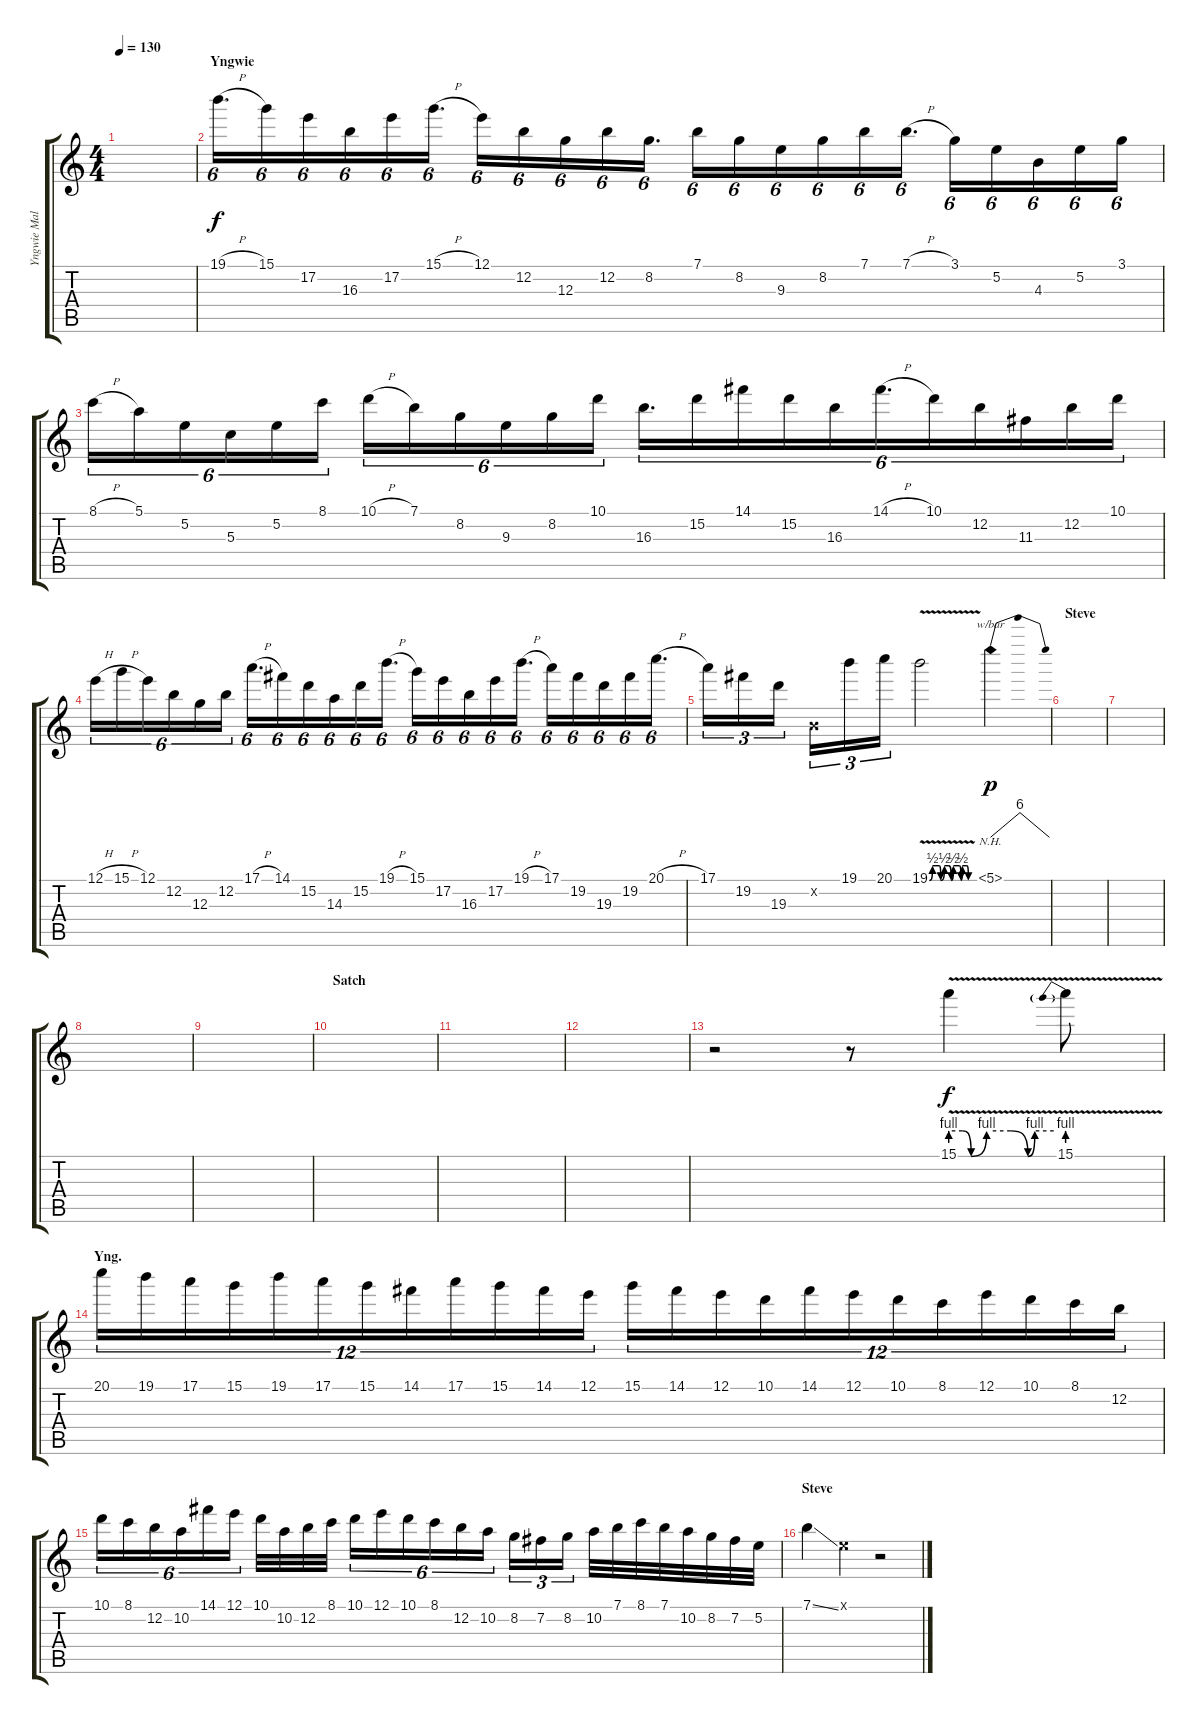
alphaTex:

\track ("Yngwie Malmsteen" "Yngwie Mal") {instrument overdrivenguitar}
\staff {score tabs}
\tuning (E4 B3 G3 D3 A2 E2) {hide}
\ts (4 4)
\tempo 130
\clef g2
\ks c
|
\section ("" "Yngwie")
19.1{h}.16{d tu (6 4)} 15.1.16{tu (6 4)} 17.2.16{tu (6 4)} 16.3.16{tu (6 4)} 17.2.16{tu (6 4)} 15.1{h}.16{d tu (6 4)} 12.1.16{tu (6 4)} 12.2.16{tu (6 4)} 12.3.16{tu (6 4)} 12.2.16{tu (6 4)} 8.2.16{d tu (6 4)} 7.1.16{tu (6 4)} 8.2.16{tu (6 4)} 9.3.16{tu (6 4)} 8.2.16{tu (6 4)} 7.1.16{tu (6 4)} 7.1{h}.16{d tu (6 4)} 3.1.16{tu (6 4)} 5.2.16{tu (6 4)} 4.3.16{tu (6 4)} 5.2.16{tu (6 4)} 3.1.16{tu (6 4)} |
8.1{h}.16{tu (6 4)} 5.1.16{tu (6 4)} 5.2.16{tu (6 4)} 5.3.16{tu (6 4)} 5.2.16{tu (6 4)} 8.1.16{tu (6 4)} 10.1{h}.16{tu (6 4)} 7.1.16{tu (6 4)} 8.2.16{tu (6 4)} 9.3.16{tu (6 4)} 8.2.16{tu (6 4)} 10.1.16{tu (6 4)} 16.3.16{d tu (6 4)} 15.2.16{tu (6 4)} 14.1.16{tu (6 4)} 15.2.16{tu (6 4)} 16.3.16{tu (6 4)} 14.1{h}.16{d tu (6 4)} 10.1.16{tu (6 4)} 12.2.16{tu (6 4)} 11.3.16{tu (6 4)} 12.2.16{tu (6 4)} 10.1.16{tu (6 4)} |
12.1{h}.16{tu (6 4)} 15.1{h}.16{tu (6 4)} 12.1.16{tu (6 4)} 12.2.16{tu (6 4)} 12.3.16{tu (6 4)} 12.2.16{tu (6 4)} 17.1{h}.16{d tu (6 4)} 14.1.16{tu (6 4)} 15.2.16{tu (6 4)} 14.3.16{tu (6 4)} 15.2.16{tu (6 4)} 19.1{h}.16{d tu (6 4)} 15.1.16{tu (6 4)} 17.2.16{tu (6 4)} 16.3.16{tu (6 4)} 17.2.16{tu (6 4)} 19.1{h}.16{d tu (6 4)} 17.1.16{tu (6 4)} 19.2.16{tu (6 4)} 19.3.16{tu (6 4)} 19.2.16{tu (6 4)} 20.1{h}.16{d tu (6 4)} |
17.1.16{tu (3 2)} 19.2.16{tu (3 2)} 19.3.16{tu (3 2)} 0.2{x}.16{tu (3 2)} 19.1.16{tu (3 2)} 20.1.16{tu (3 2)} 19.1{be (custom 0 0 4 2 13 2 15 0 20 2 26 2 29 0 32 2 40 2 42 0 44 2 50 2 52 0 60 0) v}.2 5.1{nh}.4{tbe (dip default 0 0 9 24 44 24 60 0) dy p} |
\section ("" "Steve")
|
|
|
|
\section ("" "Satch")
|
|
|
r.2 r.8 15.1{be (custom 0 4 7 4 12 0 21 4 35 4 45 0 49 4 60 4) v}.4{dy f} 15.1{be (prebend 0 4 60 4) v}.8 |
\section ("" "Yng.")
20.1.16{tu (12 8)} 19.1.16{tu (12 8)} 17.1.16{tu (12 8)} 15.1.16{tu (12 8)} 19.1.16{tu (12 8)} 17.1.16{tu (12 8)} 15.1.16{tu (12 8)} 14.1.16{tu (12 8)} 17.1.16{tu (12 8)} 15.1.16{tu (12 8)} 14.1.16{tu (12 8)} 12.1.16{tu (12 8)} 15.1.16{tu (12 8)} 14.1.16{tu (12 8)} 12.1.16{tu (12 8)} 10.1.16{tu (12 8)} 14.1.16{tu (12 8)} 12.1.16{tu (12 8)} 10.1.16{tu (12 8)} 8.1.16{tu (12 8)} 12.1.16{tu (12 8)} 10.1.16{tu (12 8)} 8.1.16{tu (12 8)} 12.2.16{tu (12 8)} |
10.1.16{tu (6 4)} 8.1.16{tu (6 4)} 12.2.16{tu (6 4)} 10.2.16{tu (6 4)} 14.1.16{tu (6 4)} 12.1.16{tu (6 4)} 10.1.32 10.2.32 12.2.32 8.1.32 10.1.16{tu (6 4)} 12.1.16{tu (6 4)} 10.1.16{tu (6 4)} 8.1.16{tu (6 4)} 12.2.16{tu (6 4)} 10.2.16{tu (6 4)} 8.2.16{tu (3 2)} 7.2.16{tu (3 2)} 8.2.16{tu (3 2)} 10.2.32 7.1.32 8.1.32 7.1.32 10.2.32 8.2.32 7.2.32 5.2.32 |
\section ("" "Steve")
7.1{ss}.4 0.1{x}.4 r.2
